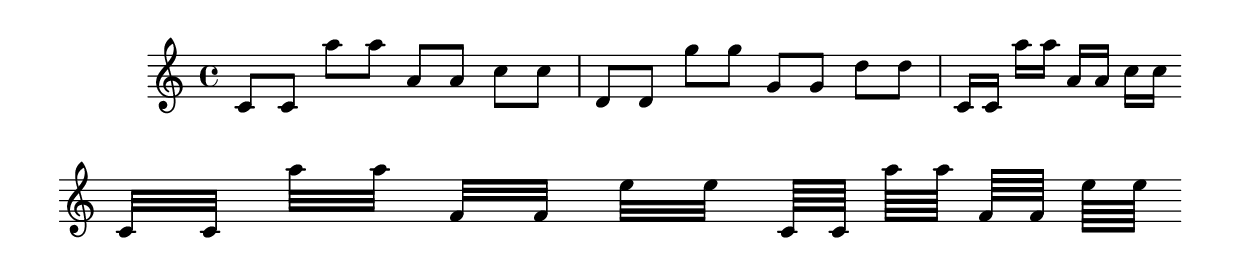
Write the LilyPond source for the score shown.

\version "1.7.18"

\header{

    texidoc = "Test beam quant positions for horizontal beams.  Staff
lines should be covered in all cases. For 32nd beams, the free stem
lengths are between 2 and 1.5."

}

\score{
	\notes\relative c' { 
		 c8-[ c]  a''-[ a]
		 a,-[ a]  c-[ c]
		 d,8-[ d]  g'-[ g]
		 g,-[ g]  d'-[ d]
		 c,16-[ c]  a''-[ a]
		 a,-[ a ]  c-[ c]
		\break
		 c,32-[  c]  a''-[ a]
		 f,-[ f]  e'-[ e]
		 c,64-[ c]  a''-[ a]
		 f,-[ f]  e'-[ e]
		\break
	}
}

%% new-chords-done %%
